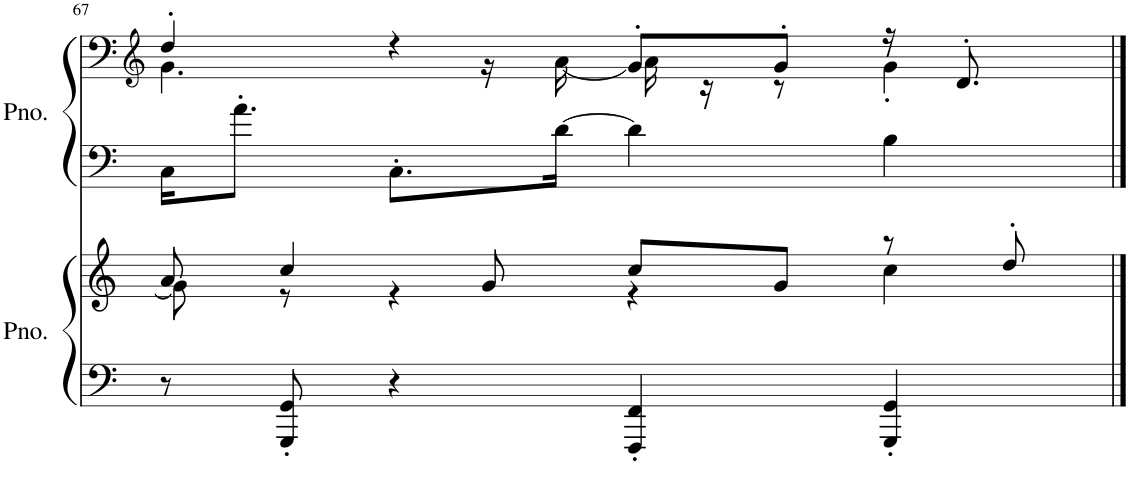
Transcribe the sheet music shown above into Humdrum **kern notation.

**kern	**kern	**kern	**kern
*part2	*part2	*part1	*part1
*staff4	*staff3	*staff2	*staff1
*I"Piano	*	*I"Piano	*
*I'Pno.	*	*I'Pno.	*
!!LO:PB:g=z
*clefF4	*clefG2	*clefF4	*clefG2
*k[]	*k[]	*k[]	*k[]
*M4/4	*M4/4	*M4/4	*M4/4
=67	=67	=67	=67
*	*^	*	*^
8r	8a/	8g\]	16C\KL	4dd'/	4.g\
.	.	.	8.a'\J	.	.
8GGG/' 8GG/'	4cc/	8r	.	.	.
4r	.	4r	8.C'\L	4r	.
.	8g/	.	.	.	16r
.	.	.	[16d\Jk	.	[16a\
4FFF/' 4FF/'	8cc/L	4r	4d\]	8g'/L	16a\]
.	.	.	.	.	16r
.	8g/J	.	.	8g'/J	8r
4GGG/' 4GG/'	8r	4cc\	4B\	16r	4g'\
.	.	.	.	8.d'/	.
.	8dd'/	.	.	.	.
*	*v	*v	*	*v	*v
==	==	==	==
*-	*-	*-	*-
